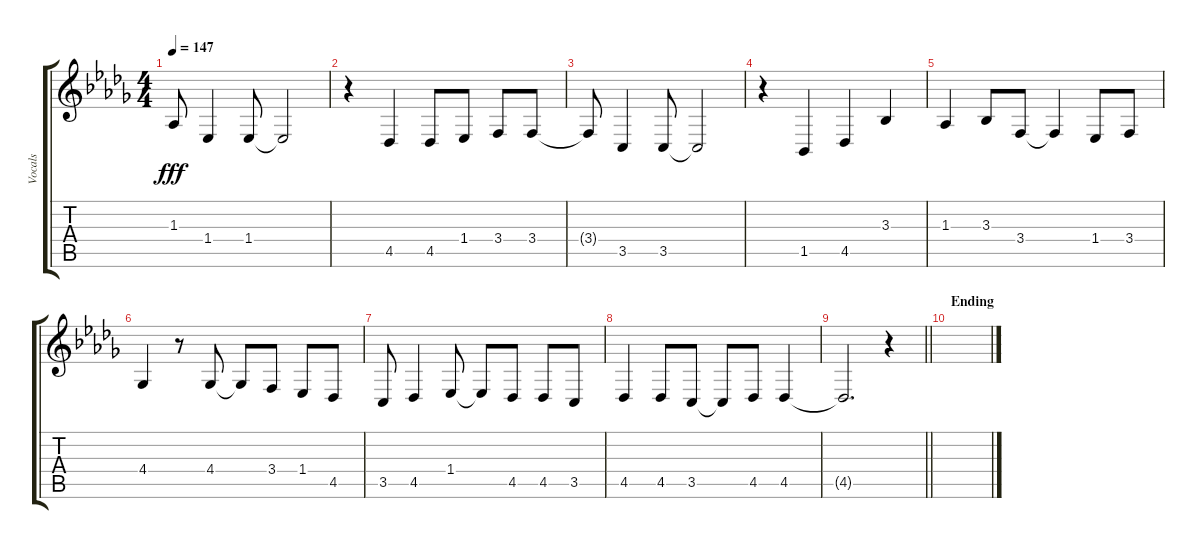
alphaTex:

\track ("Vocals" "Vocals") {instrument altosax}
\staff {score tabs}
\tuning (E4 B3 G3 D3 A2 E2) {hide}
\ts (4 4)
\tempo 147
\clef g2
\ks db
1.3{t}.8{dy fff} 1.4.4 1.4.8 1.4{t}.2 |
r.4 4.5.4 4.5.8 1.4.8 3.4.8 3.4.8 |
3.4{t}.8 3.5.4 3.5.8 3.5{t}.2 |
r.4 1.5.4 4.5.4 3.3.4 |
1.3.4 3.3.8 3.4.8 3.4{t}.4 1.4.8 3.4.8 |
4.4.4 r.8 4.4.8 4.4{t}.8 3.4.8 1.4.8 4.5.8 |
3.5.8 4.5.4 1.4.8 1.4{t}.8 4.5.8 4.5.8 3.5.8 |
4.5.4 4.5.8 3.5.8 3.5{t}.8 4.5.8 4.5.4 |
\barLineRight lightlight
4.5{t}.2{d} r.4 |
\section ("" "Ending")
